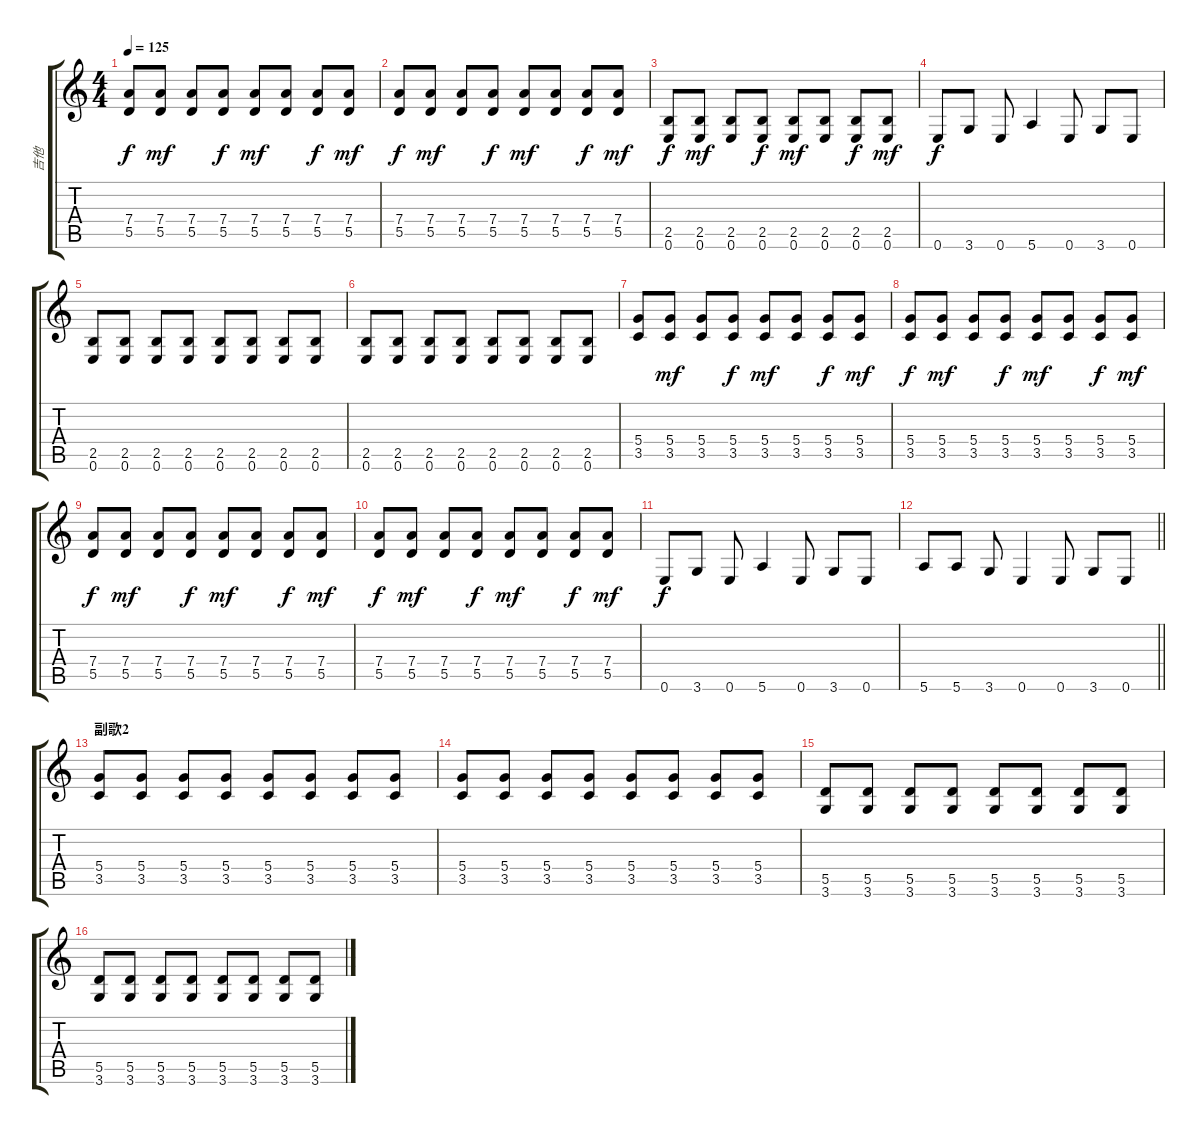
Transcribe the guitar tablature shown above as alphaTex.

\track ("吉他" "吉他") {instrument distortionguitar}
\staff {score tabs}
\tuning (E4 B3 G3 D3 A2 E2) {hide}
\ts (4 4)
\tempo 125
\clef g2
\ks c
(7.4 5.5).8{dy f} (7.4 5.5).8{dy mf} (7.4 5.5).8 (7.4 5.5).8{dy f} (7.4 5.5).8{dy mf} (7.4 5.5).8 (7.4 5.5).8{dy f} (7.4 5.5).8{dy mf} |
(7.4 5.5).8{dy f} (7.4 5.5).8{dy mf} (7.4 5.5).8 (7.4 5.5).8{dy f} (7.4 5.5).8{dy mf} (7.4 5.5).8 (7.4 5.5).8{dy f} (7.4 5.5).8{dy mf} |
(2.5 0.6).8{dy f} (2.5 0.6).8{dy mf} (2.5 0.6).8 (2.5 0.6).8{dy f} (2.5 0.6).8{dy mf} (2.5 0.6).8 (2.5 0.6).8{dy f} (2.5 0.6).8{dy mf} |
0.6.8{dy f} 3.6.8 0.6.8 5.6.4 0.6.8 3.6.8 0.6.8 |
(2.5 0.6).8 (2.5 0.6).8 (2.5 0.6).8 (2.5 0.6).8 (2.5 0.6).8 (2.5 0.6).8 (2.5 0.6).8 (2.5 0.6).8 |
(2.5 0.6).8 (2.5 0.6).8 (2.5 0.6).8 (2.5 0.6).8 (2.5 0.6).8 (2.5 0.6).8 (2.5 0.6).8 (2.5 0.6).8 |
(5.4 3.5).8 (5.4 3.5).8{dy mf} (5.4 3.5).8 (5.4 3.5).8{dy f} (5.4 3.5).8{dy mf} (5.4 3.5).8 (5.4 3.5).8{dy f} (5.4 3.5).8{dy mf} |
(5.4 3.5).8{dy f} (5.4 3.5).8{dy mf} (5.4 3.5).8 (5.4 3.5).8{dy f} (5.4 3.5).8{dy mf} (5.4 3.5).8 (5.4 3.5).8{dy f} (5.4 3.5).8{dy mf} |
(7.4 5.5).8{dy f} (7.4 5.5).8{dy mf} (7.4 5.5).8 (7.4 5.5).8{dy f} (7.4 5.5).8{dy mf} (7.4 5.5).8 (7.4 5.5).8{dy f} (7.4 5.5).8{dy mf} |
(7.4 5.5).8{dy f} (7.4 5.5).8{dy mf} (7.4 5.5).8 (7.4 5.5).8{dy f} (7.4 5.5).8{dy mf} (7.4 5.5).8 (7.4 5.5).8{dy f} (7.4 5.5).8{dy mf} |
0.6.8{dy f} 3.6.8 0.6.8 5.6.4 0.6.8 3.6.8 0.6.8 |
\barLineRight lightlight
5.6.8 5.6.8 3.6.8 0.6.4 0.6.8 3.6.8 0.6.8 |
\section ("" "副歌2")
(5.4 3.5).8 (5.4 3.5).8 (5.4 3.5).8 (5.4 3.5).8 (5.4 3.5).8 (5.4 3.5).8 (5.4 3.5).8 (5.4 3.5).8 |
(5.4 3.5).8 (5.4 3.5).8 (5.4 3.5).8 (5.4 3.5).8 (5.4 3.5).8 (5.4 3.5).8 (5.4 3.5).8 (5.4 3.5).8 |
(5.5 3.6).8 (5.5 3.6).8 (5.5 3.6).8 (5.5 3.6).8 (5.5 3.6).8 (5.5 3.6).8 (5.5 3.6).8 (5.5 3.6).8 |
(5.5 3.6).8 (5.5 3.6).8 (5.5 3.6).8 (5.5 3.6).8 (5.5 3.6).8 (5.5 3.6).8 (5.5 3.6).8 (5.5 3.6).8
